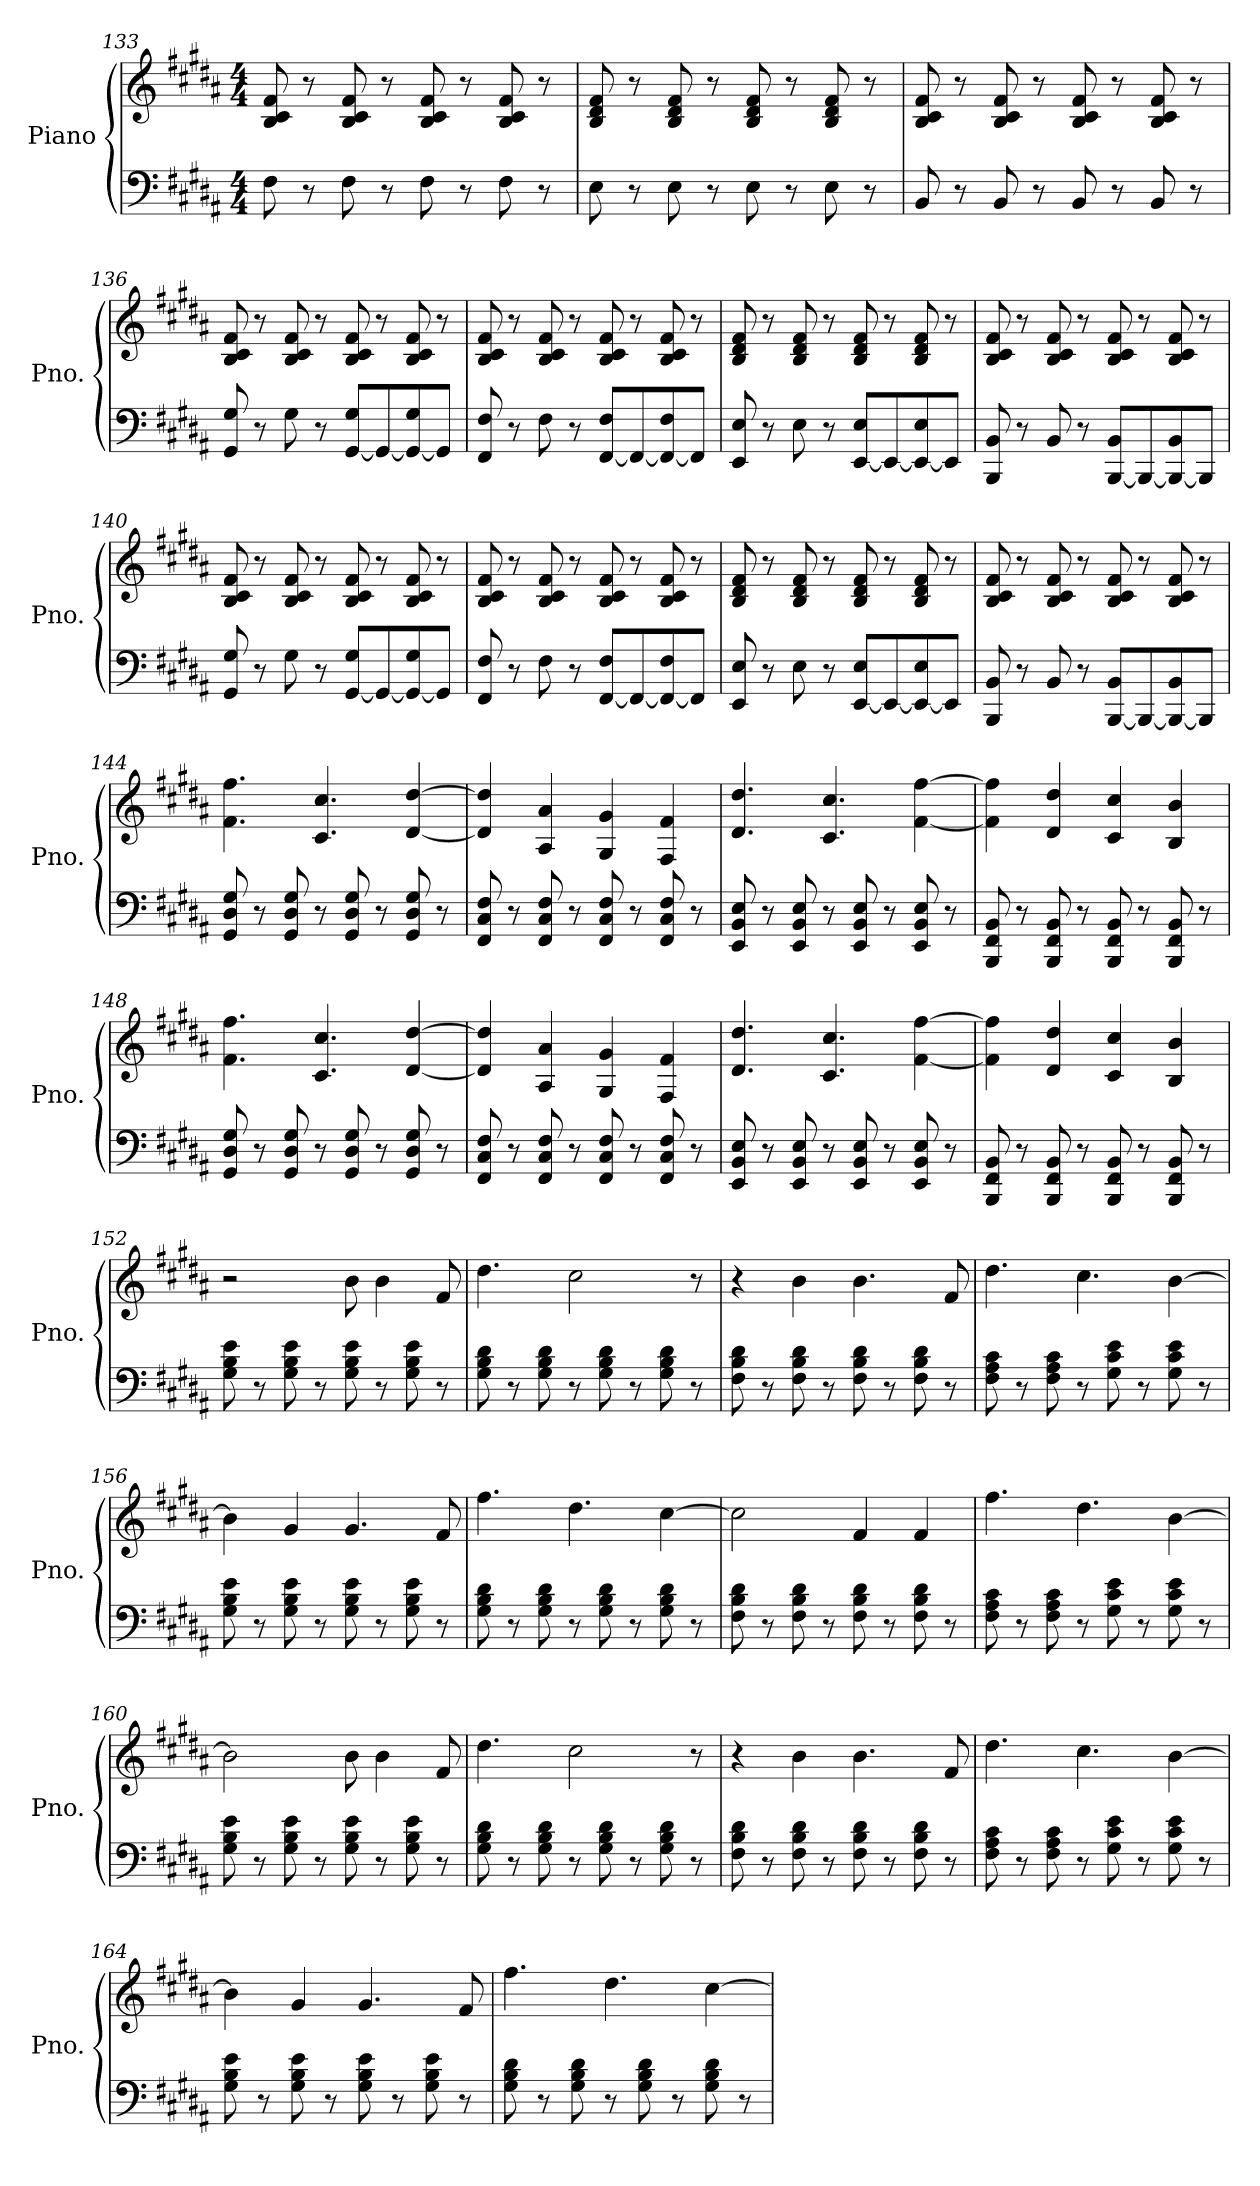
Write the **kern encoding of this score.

**kern	**kern
*part1	*part1
*staff2	*staff1
*I"Piano	*
*I'Pno.	*
!!LO:LB:g=z
*clefF4	*clefG2
*k[f#c#g#d#a#]	*k[f#c#g#d#a#]
*M4/4	*M4/4
=133	=133
8F#\	8B/ 8c#/ 8f#/
8r	8r
8F#\	8B/ 8c#/ 8f#/
8r	8r
8F#\	8B/ 8c#/ 8f#/
8r	8r
8F#\	8B/ 8c#/ 8f#/
8r	8r
=134	=134
8E\	8B/ 8d#/ 8f#/
8r	8r
8E\	8B/ 8d#/ 8f#/
8r	8r
8E\	8B/ 8d#/ 8f#/
8r	8r
8E\	8B/ 8d#/ 8f#/
8r	8r
=135	=135
8BB/	8B/ 8c#/ 8f#/
8r	8r
8BB/	8B/ 8c#/ 8f#/
8r	8r
8BB/	8B/ 8c#/ 8f#/
8r	8r
8BB/	8B/ 8c#/ 8f#/
8r	8r
=136	=136
8GG#/ 8G#/	8B/ 8c#/ 8f#/
8r	8r
8G#\	8B/ 8c#/ 8f#/
8r	8r
[8GG#/ 8G#/L	8B/ 8c#/ 8f#/
8GG#/_	8r
8GG#/_ 8G#/	8B/ 8c#/ 8f#/
8GG#/J]	8r
!!LO:LB:g=z
=137	=137
8FF#/ 8F#/	8B/ 8c#/ 8f#/
8r	8r
8F#\	8B/ 8c#/ 8f#/
8r	8r
[8FF#/ 8F#/L	8B/ 8c#/ 8f#/
8FF#/_	8r
8FF#/_ 8F#/	8B/ 8c#/ 8f#/
8FF#/J]	8r
=138	=138
8EE/ 8E/	8B/ 8d#/ 8f#/
8r	8r
8E\	8B/ 8d#/ 8f#/
8r	8r
[8EE/ 8E/L	8B/ 8d#/ 8f#/
8EE/_	8r
8EE/_ 8E/	8B/ 8d#/ 8f#/
8EE/J]	8r
=139	=139
8BBB/ 8BB/	8B/ 8c#/ 8f#/
8r	8r
8BB/	8B/ 8c#/ 8f#/
8r	8r
[8BBB/ 8BB/L	8B/ 8c#/ 8f#/
8BBB/_	8r
8BBB/_ 8BB/	8B/ 8c#/ 8f#/
8BBB/J]	8r
=140	=140
8GG#/ 8G#/	8B/ 8c#/ 8f#/
8r	8r
8G#\	8B/ 8c#/ 8f#/
8r	8r
[8GG#/ 8G#/L	8B/ 8c#/ 8f#/
8GG#/_	8r
8GG#/_ 8G#/	8B/ 8c#/ 8f#/
8GG#/J]	8r
!!LO:LB:g=z
=141	=141
8FF#/ 8F#/	8B/ 8c#/ 8f#/
8r	8r
8F#\	8B/ 8c#/ 8f#/
8r	8r
[8FF#/ 8F#/L	8B/ 8c#/ 8f#/
8FF#/_	8r
8FF#/_ 8F#/	8B/ 8c#/ 8f#/
8FF#/J]	8r
=142	=142
8EE/ 8E/	8B/ 8d#/ 8f#/
8r	8r
8E\	8B/ 8d#/ 8f#/
8r	8r
[8EE/ 8E/L	8B/ 8d#/ 8f#/
8EE/_	8r
8EE/_ 8E/	8B/ 8d#/ 8f#/
8EE/J]	8r
=143	=143
8BBB/ 8BB/	8B/ 8c#/ 8f#/
8r	8r
8BB/	8B/ 8c#/ 8f#/
8r	8r
[8BBB/ 8BB/L	8B/ 8c#/ 8f#/
8BBB/_	8r
8BBB/_ 8BB/	8B/ 8c#/ 8f#/
8BBB/J]	8r
=144	=144
8GG#/ 8D#/ 8G#/	4.f#\ 4.ff#\
8r	.
8GG#/ 8D#/ 8G#/	.
8r	4.c#/ 4.cc#/
8GG#/ 8D#/ 8G#/	.
8r	.
8GG#/ 8D#/ 8G#/	[4d#/ [4dd#/
8r	.
!!LO:PB:g=z
=145	=145
8FF#/ 8C#/ 8F#/	4d#/] 4dd#/]
8r	.
8FF#/ 8C#/ 8F#/	4A#/ 4a#/
8r	.
8FF#/ 8C#/ 8F#/	4G#/ 4g#/
8r	.
8FF#/ 8C#/ 8F#/	4F#/ 4f#/
8r	.
=146	=146
8EE/ 8BB/ 8E/	4.d#/ 4.dd#/
8r	.
8EE/ 8BB/ 8E/	.
8r	4.c#/ 4.cc#/
8EE/ 8BB/ 8E/	.
8r	.
8EE/ 8BB/ 8E/	[4f#\ [4ff#\
8r	.
=147	=147
8BBB/ 8FF#/ 8BB/	4f#\] 4ff#\]
8r	.
8BBB/ 8FF#/ 8BB/	4d#/ 4dd#/
8r	.
8BBB/ 8FF#/ 8BB/	4c#/ 4cc#/
8r	.
8BBB/ 8FF#/ 8BB/	4B/ 4b/
8r	.
=148	=148
8GG#/ 8D#/ 8G#/	4.f#\ 4.ff#\
8r	.
8GG#/ 8D#/ 8G#/	.
8r	4.c#/ 4.cc#/
8GG#/ 8D#/ 8G#/	.
8r	.
8GG#/ 8D#/ 8G#/	[4d#/ [4dd#/
8r	.
!!LO:LB:g=z
=149	=149
8FF#/ 8C#/ 8F#/	4d#/] 4dd#/]
8r	.
8FF#/ 8C#/ 8F#/	4A#/ 4a#/
8r	.
8FF#/ 8C#/ 8F#/	4G#/ 4g#/
8r	.
8FF#/ 8C#/ 8F#/	4F#/ 4f#/
8r	.
=150	=150
8EE/ 8BB/ 8E/	4.d#/ 4.dd#/
8r	.
8EE/ 8BB/ 8E/	.
8r	4.c#/ 4.cc#/
8EE/ 8BB/ 8E/	.
8r	.
8EE/ 8BB/ 8E/	[4f#\ [4ff#\
8r	.
=151	=151
8BBB/ 8FF#/ 8BB/	4f#\] 4ff#\]
8r	.
8BBB/ 8FF#/ 8BB/	4d#/ 4dd#/
8r	.
8BBB/ 8FF#/ 8BB/	4c#/ 4cc#/
8r	.
8BBB/ 8FF#/ 8BB/	4B/ 4b/
8r	.
=152	=152
8G#\ 8B\ 8e\	2r
8r	.
8G#\ 8B\ 8e\	.
8r	.
8G#\ 8B\ 8e\	8b\
8r	4b\
8G#\ 8B\ 8e\	.
8r	8f#/
=153	=153
8G#\ 8B\ 8d#\	4.dd#\
8r	.
8G#\ 8B\ 8d#\	.
8r	2cc#\
8G#\ 8B\ 8d#\	.
8r	.
8G#\ 8B\ 8d#\	.
8r	8r
!!LO:LB:g=z
=154	=154
8F#\ 8B\ 8d#\	4r
8r	.
8F#\ 8B\ 8d#\	4b\
8r	.
8F#\ 8B\ 8d#\	4.b\
8r	.
8F#\ 8B\ 8d#\	.
8r	8f#/
=155	=155
8F#\ 8A#\ 8c#\	4.dd#\
8r	.
8F#\ 8A#\ 8c#\	.
8r	4.cc#\
8G#\ 8c#\ 8e\	.
8r	.
8G#\ 8c#\ 8e\	[4b\
8r	.
=156	=156
8G#\ 8B\ 8e\	4b\]
8r	.
8G#\ 8B\ 8e\	4g#/
8r	.
8G#\ 8B\ 8e\	4.g#/
8r	.
8G#\ 8B\ 8e\	.
8r	8f#/
=157	=157
8G#\ 8B\ 8d#\	4.ff#\
8r	.
8G#\ 8B\ 8d#\	.
8r	4.dd#\
8G#\ 8B\ 8d#\	.
8r	.
8G#\ 8B\ 8d#\	[4cc#\
8r	.
=158	=158
8F#\ 8B\ 8d#\	2cc#\]
8r	.
8F#\ 8B\ 8d#\	.
8r	.
8F#\ 8B\ 8d#\	4f#/
8r	.
8F#\ 8B\ 8d#\	4f#/
8r	.
!!LO:LB:g=z
=159	=159
8F#\ 8A#\ 8c#\	4.ff#\
8r	.
8F#\ 8A#\ 8c#\	.
8r	4.dd#\
8G#\ 8c#\ 8e\	.
8r	.
8G#\ 8c#\ 8e\	[4b\
8r	.
=160	=160
8G#\ 8B\ 8e\	2b\]
8r	.
8G#\ 8B\ 8e\	.
8r	.
8G#\ 8B\ 8e\	8b\
8r	4b\
8G#\ 8B\ 8e\	.
8r	8f#/
=161	=161
8G#\ 8B\ 8d#\	4.dd#\
8r	.
8G#\ 8B\ 8d#\	.
8r	2cc#\
8G#\ 8B\ 8d#\	.
8r	.
8G#\ 8B\ 8d#\	.
8r	8r
=162	=162
8F#\ 8B\ 8d#\	4r
8r	.
8F#\ 8B\ 8d#\	4b\
8r	.
8F#\ 8B\ 8d#\	4.b\
8r	.
8F#\ 8B\ 8d#\	.
8r	8f#/
=163	=163
8F#\ 8A#\ 8c#\	4.dd#\
8r	.
8F#\ 8A#\ 8c#\	.
8r	4.cc#\
8G#\ 8c#\ 8e\	.
8r	.
8G#\ 8c#\ 8e\	[4b\
8r	.
!!LO:LB:g=z
=164	=164
8G#\ 8B\ 8e\	4b\]
8r	.
8G#\ 8B\ 8e\	4g#/
8r	.
8G#\ 8B\ 8e\	4.g#/
8r	.
8G#\ 8B\ 8e\	.
8r	8f#/
=165	=165
8G#\ 8B\ 8d#\	4.ff#\
8r	.
8G#\ 8B\ 8d#\	.
8r	4.dd#\
8G#\ 8B\ 8d#\	.
8r	.
8G#\ 8B\ 8d#\	[4cc#\
8r	.
=	=
*-	*-
